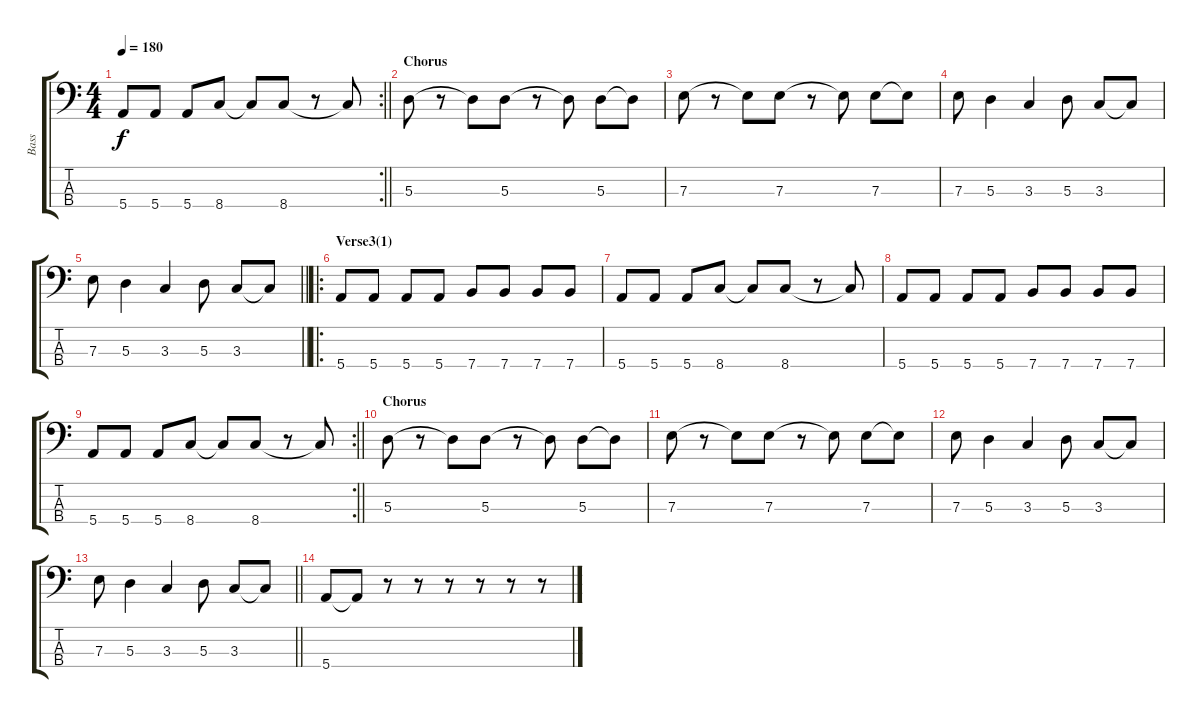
\track ("Bass" "Bass") {instrument electricbassfinger}
\staff {score tabs}
\tuning (G2 D2 A1 E1) {hide}
\rc 2
\ts (4 4)
\tempo 180
\clef f4
\barLineRight lightlight
\ks c
5.4.8{dy f} 5.4.8 5.4.8 8.4.8 8.4{t}.8 8.4.8 r.8 8.4{t}.8 |
\section ("" "Chorus")
5.3.8 r.8 5.3{t}.8 5.3.8 r.8 5.3{t}.8 5.3.8 5.3{t}.8 |
7.3.8 r.8 7.3{t}.8 7.3.8 r.8 7.3{t}.8 7.3.8 7.3{t}.8 |
7.3.8 5.3.4 3.3.4 5.3.8 3.3.8 3.3{t}.8 |
\barLineRight lightlight
7.3.8 5.3.4 3.3.4 5.3.8 3.3.8 3.3{t}.8 |
\ro
\section ("" "Verse3(1)")
5.4.8 5.4.8 5.4.8 5.4.8 7.4.8 7.4.8 7.4.8 7.4.8 |
5.4.8 5.4.8 5.4.8 8.4.8 8.4{t}.8 8.4.8 r.8 8.4{t}.8 |
5.4.8 5.4.8 5.4.8 5.4.8 7.4.8 7.4.8 7.4.8 7.4.8 |
\rc 2
\barLineRight lightlight
5.4.8 5.4.8 5.4.8 8.4.8 8.4{t}.8 8.4.8 r.8 8.4{t}.8 |
\section ("" "Chorus")
5.3.8 r.8 5.3{t}.8 5.3.8 r.8 5.3{t}.8 5.3.8 5.3{t}.8 |
7.3.8 r.8 7.3{t}.8 7.3.8 r.8 7.3{t}.8 7.3.8 7.3{t}.8 |
7.3.8 5.3.4 3.3.4 5.3.8 3.3.8 3.3{t}.8 |
\barLineRight lightlight
7.3.8 5.3.4 3.3.4 5.3.8 3.3.8 3.3{t}.8 |
5.4.8 5.4{t}.8 r.8 r.8 r.8 r.8 r.8 r.8
